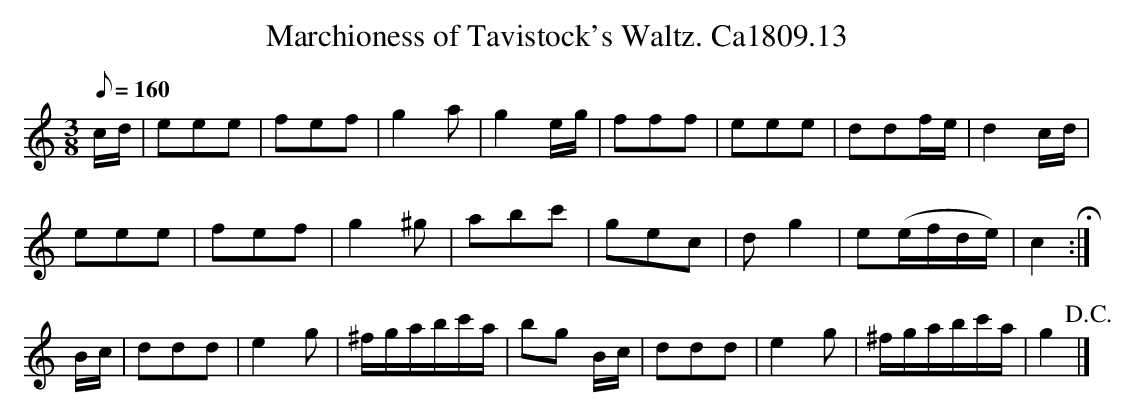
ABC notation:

X:1
T:Marchioness of Tavistock's Waltz. Ca1809.13
M:3/8
L:1/8
Q:1/8=160
K:C
c/d/|eee|fef|g2 a|g2e/g/|fff|eee|ddf/e/|d2 c/d/|
eee|fef|g2 ^g|abc'|gec|d g2|e(e/f/d/e/)|c2 H:|
B/c/|ddd|e2 g|^f/g/a/b/c'/a/|bg B/c/|ddd|e2 g|^f/g/a/b/c'/a/|g2 !D.C.!|]
